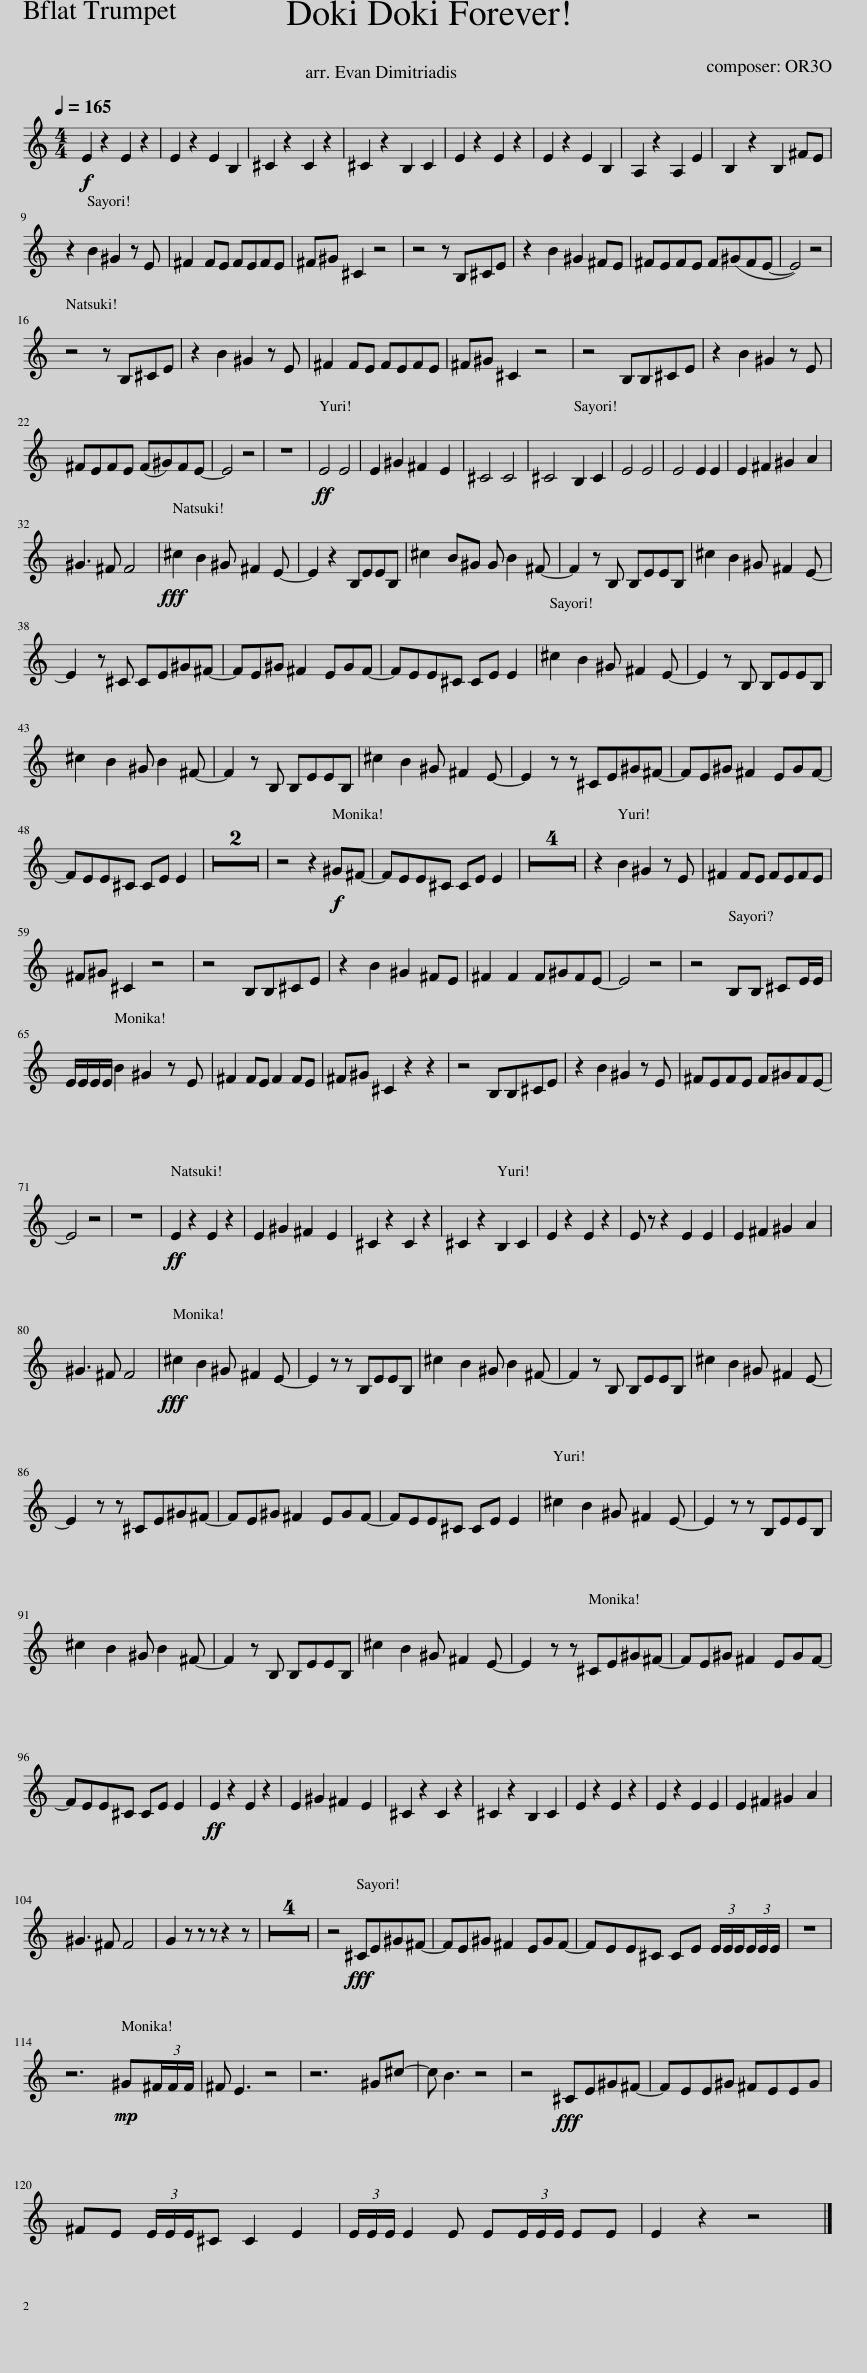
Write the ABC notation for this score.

X:1
L:1/8
Q:1/4=165
M:4/4
I:linebreak $
K:none
V:1 treble transpose=-2
V:1
[K:C]!f! E2 z2 E2 z2 | E2 z2 E2 B,2 | ^C2 z2 C2 z2 | ^C2 z2 B,2 C2 | E2 z2 E2 z2 | %5
 E2 z2 E2 B,2 | A,2 z2 A,2 E2 | B,2 z2 B,2 ^FE |$ z2 B2 ^G2 z E | ^F2 FE FEFE | %10
 ^F^G ^C2 z4 | z4 z B,^CE | z2 B2 ^G2 ^FE | ^FEFE F(^GFE- | E4) z4 |$ %15
 z4 z B,^CE | z2 B2 ^G2 z E | ^F2 FE FEFE | ^F^G ^C2 z4 | z4 B,B,^CE | %20
 z2 B2 ^G2 z E |$ ^FEFE (F^G)FE- | E4 z4 | z8 |!ff! E4 E4 | %25
 E2 ^G2 ^F2 E2 | ^C4 C4 | ^C4 B,2 C2 | E4 E4 | E4 E2 E2 | %30
 E2 ^F2 ^G2 A2 |$ ^G3 ^F F4 |!fff! ^c2 B2 ^G ^F2 E- | E2 z2 B,EEB, | ^c2 B^G G B2 ^F- | %35
 F2 z B, B,EEB, | ^c2 B2 ^G ^F2 E- |$ E2 z ^C CE^G^F- | FE^G ^F2 EGF- | FEE^C CE E2 | %40
 ^c2 B2 ^G ^F2 E- | E2 z B, B,EEB, |$ ^c2 B2 ^G B2 ^F- | F2 z B, B,EEB, | ^c2 B2 ^G ^F2 E- | %45
 E2 z z ^CE^G^F- | FE^G ^F2 EGF- |$ FEE^C CE E2 | z8 | z8 | %50
 z4 z2!f! ^G^F- | FEE^C CE E2 | z8 | z8 | z8 | %55
 z8 | z2 B2 ^G2 z E | ^F2 FE FEFE |$ ^F^G ^C2 z4 | z4 B,B,^CE | %60
 z2 B2 ^G2 ^FE | ^F2 F2 F^GFE- | E4 z4 | z4 B,B, ^CE/E/ |$ E/E/E/E/ B2 ^G2 z E | %65
 ^F2 FE F2 FE | ^F^G ^C2 z2 z2 | z4 B,B,^CE | z2 B2 ^G2 z E | ^FEFE F^GFE- |$ %70
 E4 z4 | z8 |!ff! E2 z2 E2 z2 | E2 ^G2 ^F2 E2 | ^C2 z2 C2 z2 | %75
 ^C2 z2 B,2 C2 | E2 z2 E2 z2 | E z z2 E2 E2 | E2 ^F2 ^G2 A2 |$ ^G3 ^F F4 | %80
!fff! ^c2 B2 ^G ^F2 E- | E2 z z B,EEB, | ^c2 B2 ^G B2 ^F- | F2 z B, B,EEB, | ^c2 B2 ^G ^F2 E- |$ %85
 E2 z z ^CE^G^F- | FE^G ^F2 EGF- | FEE^C CE E2 | ^c2 B2 ^G ^F2 E- | E2 z z B,EEB, |$ %90
 ^c2 B2 ^G B2 ^F- | F2 z B, B,EEB, | ^c2 B2 ^G ^F2 E- | E2 z z ^CE^G^F- | FE^G ^F2 EGF- |$ %95
 FEE^C CE E2 |!ff! E2 z2 E2 z2 | E2 ^G2 ^F2 E2 | ^C2 z2 C2 z2 | ^C2 z2 B,2 C2 | %100
 E2 z2 E2 z2 | E2 z2 E2 E2 | E2 ^F2 ^G2 A2 |$ ^G3 ^F F4 | G2 z z z z2 z | %105
 z8 | z8 | z8 | z8 | z4!fff! ^CE^G^F- | %110
 FE^G ^F2 EGF- | FEE^C CE (3E/E/E/(3E/E/E/ | z8 |$ z6!mp! ^G(3^F/F/F/ | ^F E3 z4 | %115
 z6 ^G^c- | c B3 z4 | z4!fff! ^CE^G^F- | FEE^G ^FEEG |$ ^FE (3E/E/E/^C C2 E2 | %120
 (3E/E/E/ E2 E E(3E/E/E/ EE | E2 z2 z4 |] %122
